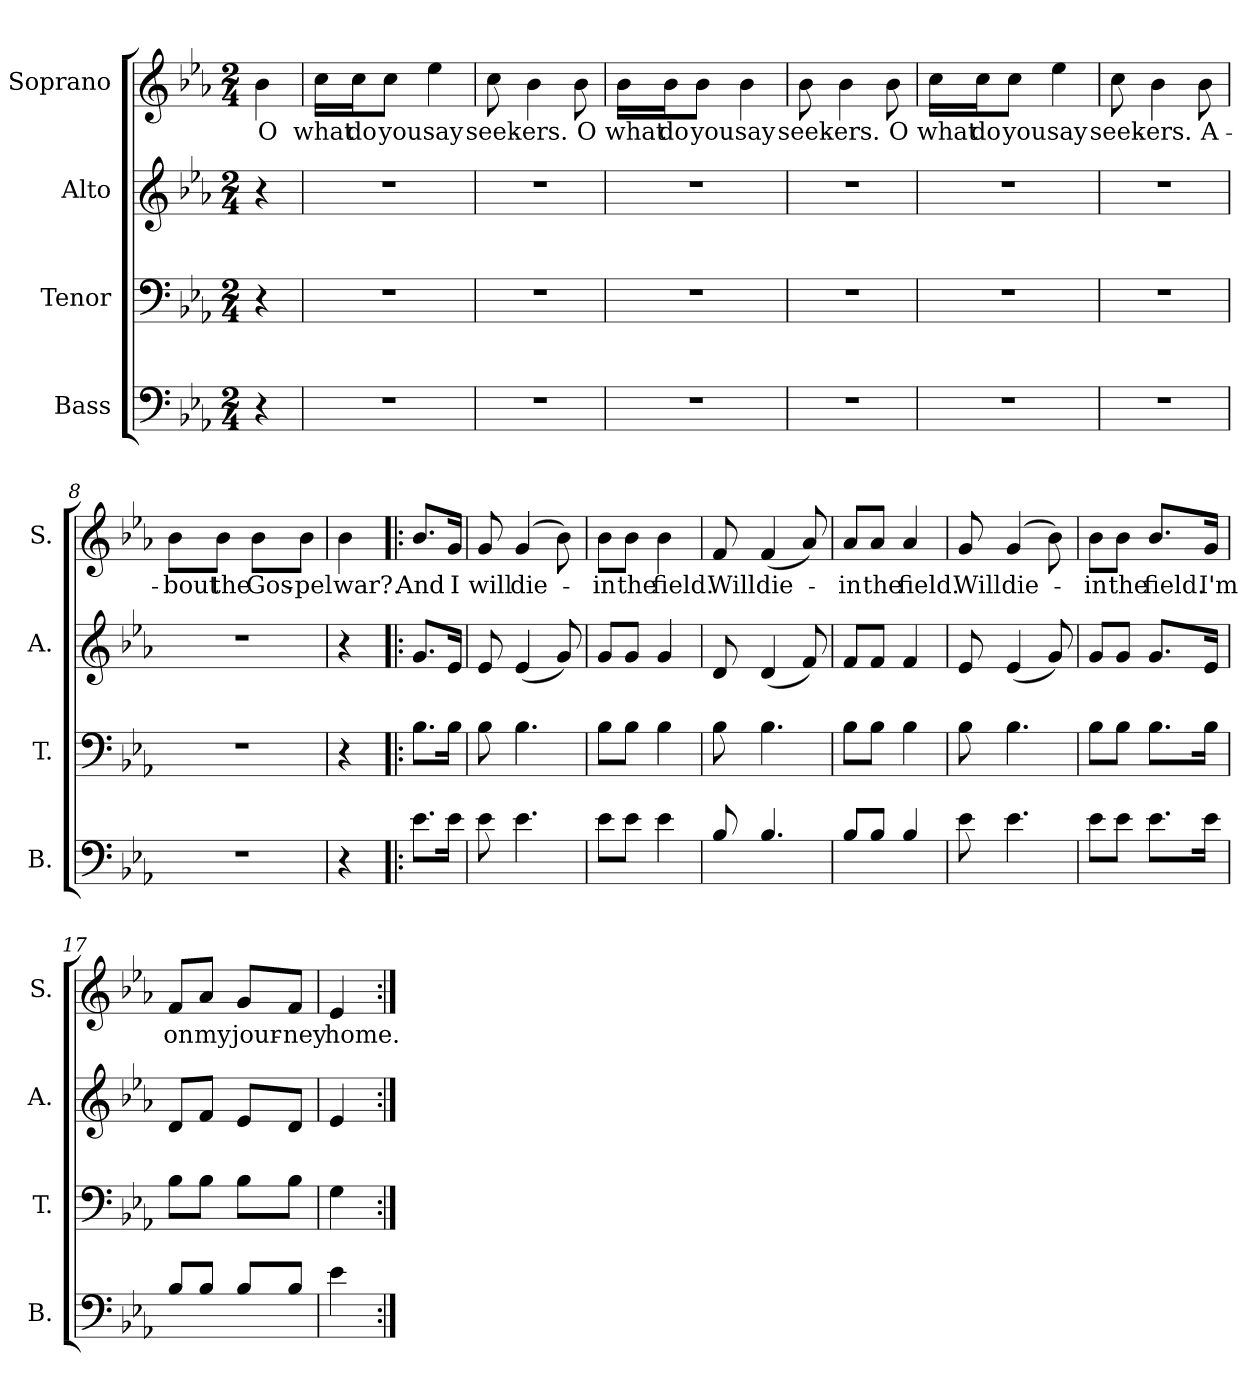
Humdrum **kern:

**kern	**kern	**kern	**kern	**text
*part4	*part3	*part2	*part1	*part1
*staff4	*staff3	*staff2	*staff1	*staff1
*I"Bass	*I"Tenor	*I"Alto	*I"Soprano	*
*I'B.	*I'T.	*I'A.	*I'S.	*
*clefF4	*clefF4	*clefG2	*clefG2	*
*ITrd7c12	*	*	*	*
*k[b-e-a-]	*k[b-e-a-]	*k[b-e-a-]	*k[b-e-a-]	*
*M2/4	*M2/4	*M2/4	*M2/4	*
*MM70	*MM70	*MM70	*MM70	*
=1	=1	=1	=1	=1
!	!	!	!	!LO:LY:b
4r	4r	4r	4b-\	O
=2	=2	=2	=2	=2
!	!	!	!	!LO:LY:b
2r	2r	2r	16cc\LL	what
!	!	!	!	!LO:LY:b
.	.	.	16cc\J	do
!	!	!	!	!LO:LY:b
.	.	.	8cc\J	you
!	!	!	!	!LO:LY:b
.	.	.	4ee-\	say
=3	=3	=3	=3	=3
!	!	!	!	!LO:LY:b
2r	2r	2r	8cc\	seek-
!	!	!	!	!LO:LY:b
.	.	.	4b-\	-ers.
!	!	!	!	!LO:LY:b
.	.	.	8b-\	O
=4	=4	=4	=4	=4
!	!	!	!	!LO:LY:b
2r	2r	2r	16b-\LL	what
!	!	!	!	!LO:LY:b
.	.	.	16b-\J	do
!	!	!	!	!LO:LY:b
.	.	.	8b-\J	you
!	!	!	!	!LO:LY:b
.	.	.	4b-\	say
!!LO:LB:g=z
=5	=5	=5	=5	=5
!	!	!	!	!LO:LY:b
2r	2r	2r	8b-\	seek-
!	!	!	!	!LO:LY:b
.	.	.	4b-\	-ers.
!	!	!	!	!LO:LY:b
.	.	.	8b-\	O
=6	=6	=6	=6	=6
!	!	!	!	!LO:LY:b
2r	2r	2r	16cc\LL	what
!	!	!	!	!LO:LY:b
.	.	.	16cc\J	do
!	!	!	!	!LO:LY:b
.	.	.	8cc\J	you
!	!	!	!	!LO:LY:b
.	.	.	4ee-\	say
=7	=7	=7	=7	=7
!	!	!	!	!LO:LY:b
2r	2r	2r	8cc\	seek-
!	!	!	!	!LO:LY:b
.	.	.	4b-\	-ers.
!	!	!	!	!LO:LY:b
.	.	.	8b-\	A-
=8	=8	=8	=8	=8
!	!	!	!	!LO:LY:b
2r	2r	2r	8b-\L	-bout
!	!	!	!	!LO:LY:b
.	.	.	8b-\J	the
!	!	!	!	!LO:LY:b
.	.	.	8b-\L	Gos-
!	!	!	!	!LO:LY:b
.	.	.	8b-\J	-pel
=9	=9	=9	=9	=9
!	!	!	!	!LO:LY:b
4r	4r	4r	4b-\	war?.
!!LO:LB:g=z
=10!|:	=10!|:	=10!|:	=10!|:	=10!|:
!	!	!	!	!LO:LY:b
8.E-\L	8.B-\L	8.g/L	8.b-/L	And
!	!	!	!	!LO:LY:b
16E-\Jk	16B-\Jk	16e-/Jk	16g/Jk	I
=11	=11	=11	=11	=11
!	!	!	!	!LO:LY:b
8E-\	8B-\	8e-/	8g/	will
!	!	!	!	!LO:LY:b
4.E-\	4.B-\	(4e-/	(4g/	die-
.	.	8g/)	8b-\)	.
=12	=12	=12	=12	=12
!	!	!	!	!LO:LY:b
8E-\L	8B-\L	8g/L	8b-\L	-in
!	!	!	!	!LO:LY:b
8E-\J	8B-\J	8g/J	8b-\J	the
!	!	!	!	!LO:LY:b
4E-\	4B-\	4g/	4b-\	field.
=13	=13	=13	=13	=13
!	!	!	!	!LO:LY:b
8BB-/	8B-\	8d/	8f/	Will
!	!	!	!	!LO:LY:b
4.BB-/	4.B-\	(4d/	(4f/	die-
.	.	8f/)	8a-/)	.
=14	=14	=14	=14	=14
!	!	!	!	!LO:LY:b
8BB-/L	8B-\L	8f/L	8a-/L	-in
!	!	!	!	!LO:LY:b
8BB-/J	8B-\J	8f/J	8a-/J	the
!	!	!	!	!LO:LY:b
4BB-/	4B-\	4f/	4a-/	field.
!!LO:LB:g=z
=15	=15	=15	=15	=15
!	!	!	!	!LO:LY:b
8E-\	8B-\	8e-/	8g/	Will
!	!	!	!	!LO:LY:b
4.E-\	4.B-\	(4e-/	(4g/	die-
.	.	8g/)	8b-\)	.
=16	=16	=16	=16	=16
!	!	!	!	!LO:LY:b
8E-\L	8B-\L	8g/L	8b-\L	-in
!	!	!	!	!LO:LY:b
8E-\J	8B-\J	8g/J	8b-\J	the
!	!	!	!	!LO:LY:b
8.E-\L	8.B-\L	8.g/L	8.b-/L	field.
!	!	!	!	!LO:LY:b
16E-\Jk	16B-\Jk	16e-/Jk	16g/Jk	I'm
=17	=17	=17	=17	=17
!	!	!	!	!LO:LY:b
8BB-/L	8B-\L	8d/L	8f/L	on
!	!	!	!	!LO:LY:b
8BB-/J	8B-\J	8f/J	8a-/J	my
!	!	!	!	!LO:LY:b
8BB-/L	8B-\L	8e-/L	8g/L	jour-
!	!	!	!	!LO:LY:b
8BB-/J	8B-\J	8d/J	8f/J	-ney
=18	=18	=18	=18	=18
!	!	!	!	!LO:LY:b
4E-\	4G\	4e-/	4e-/	home.
=:|!	=:|!	=:|!	=:|!	=:|!
*-	*-	*-	*-	*-
